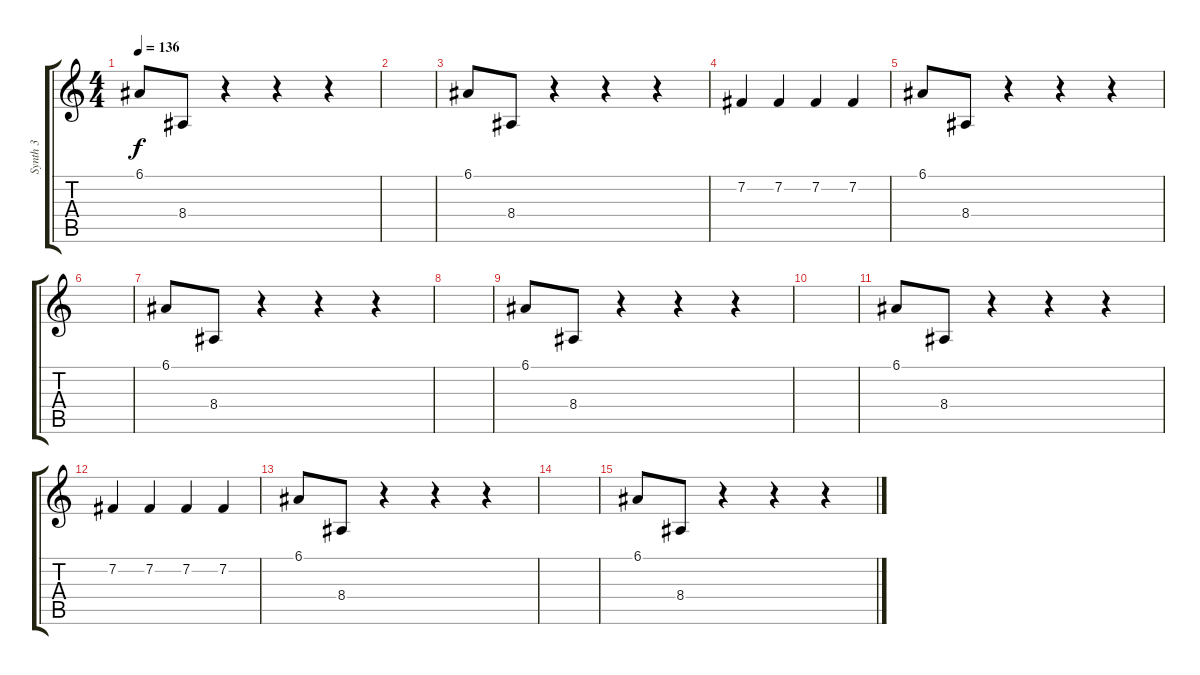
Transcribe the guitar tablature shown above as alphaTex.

\track ("Synth 3" "Synth 3") {instrument synthstrings1}
\staff {score tabs}
\tuning (E4 B3 G3 D3 A2 E2) {hide}
\ts (4 4)
\tempo 136
\clef g2
\ks c
6.1.8{dy f} 8.4.8 r.4 r.4 r.4 |
|
6.1.8 8.4.8 r.4 r.4 r.4 |
7.2.4 7.2.4 7.2.4 7.2.4 |
6.1.8 8.4.8 r.4 r.4 r.4 |
|
6.1.8 8.4.8 r.4 r.4 r.4 |
|
6.1.8 8.4.8 r.4 r.4 r.4 |
|
6.1.8 8.4.8 r.4 r.4 r.4 |
7.2.4 7.2.4 7.2.4 7.2.4 |
6.1.8 8.4.8 r.4 r.4 r.4 |
|
6.1.8 8.4.8 r.4 r.4 r.4
